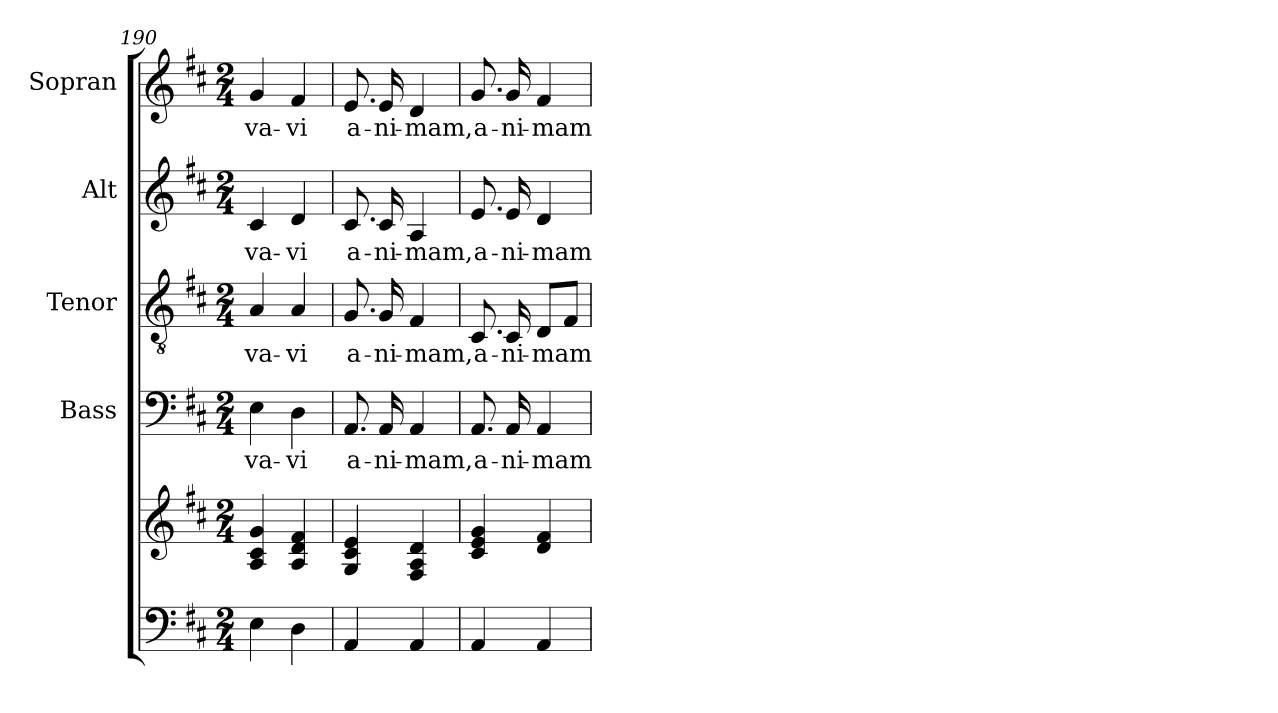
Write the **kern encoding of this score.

**kern	**kern	**kern	**text	**kern	**text	**kern	**text	**kern	**text
*part5	*part5	*part4	*part4	*part3	*part3	*part2	*part2	*part1	*part1
*staff6	*staff5	*staff4	*staff4	*staff3	*staff3	*staff2	*staff2	*staff1	*staff1
*	*	*I"Bass	*	*I"Tenor	*	*I"Alt	*	*I"Sopran	*
*	*	*I'B.	*	*I'T.	*	*I'A.	*	*I'S.	*
*clefF4	*clefG2	*clefF4	*	*clefGv2	*	*clefG2	*	*clefG2	*
*k[f#c#]	*k[f#c#]	*k[f#c#]	*	*k[f#c#]	*	*k[f#c#]	*	*k[f#c#]	*
*D:	*D:	*D:	*	*D:	*	*D:	*	*D:	*
*M2/4	*M2/4	*M2/4	*	*M2/4	*	*M2/4	*	*M2/4	*
=190	=190	=190	=190	=190	=190	=190	=190	=190	=190
!	!	!	!LO:LY:b	!	!LO:LY:b	!	!LO:LY:b	!	!LO:LY:b
4E\	4A/ 4c#/ 4g/	4E\	-va-	4A/	-va-	4c#/	-va-	4g/	-va-
!	!	!	!LO:LY:b	!	!LO:LY:b	!	!LO:LY:b	!	!LO:LY:b
4D\	4A/ 4d/ 4f#/	4D\	-vi	4A/	-vi	4d/	-vi	4f#/	-vi
=191	=191	=191	=191	=191	=191	=191	=191	=191	=191
!	!	!	!LO:LY:b	!	!LO:LY:b	!	!LO:LY:b	!	!LO:LY:b
4AA/	4G/ 4c#/ 4e/	8.AA/	a-	8.G/	a-	8.c#/	a-	8.e/	a-
!	!	!	!LO:LY:b	!	!LO:LY:b	!	!LO:LY:b	!	!LO:LY:b
.	.	16AA/	-ni-	16G/	-ni-	16c#/	-ni-	16e/	-ni-
!	!	!	!LO:LY:b	!	!LO:LY:b	!	!LO:LY:b	!	!LO:LY:b
4AA/	4F#/ 4A/ 4d/	4AA/	-mam,	4F#/	-mam,	4A/	-mam,	4d/	-mam,
=192	=192	=192	=192	=192	=192	=192	=192	=192	=192
!	!	!	!LO:LY:b	!	!LO:LY:b	!	!LO:LY:b	!	!LO:LY:b
4AA/	4c#/ 4e/ 4g/	8.AA/	a-	8.C#/	a-	8.e/	a-	8.g/	a-
!	!	!	!LO:LY:b	!	!LO:LY:b	!	!LO:LY:b	!	!LO:LY:b
.	.	16AA/	-ni-	16C#/	-ni-	16e/	-ni-	16g/	-ni-
!	!	!	!LO:LY:b	!	!LO:LY:b	!	!LO:LY:b	!	!LO:LY:b
4AA/	4d/ 4f#/	4AA/	-mam	8D/L	-mam	4d/	-mam	4f#/	-mam
.	.	.	.	8F#/J	.	.	.	.	.
=	=	=	=	=	=	=	=	=	=
*-	*-	*-	*-	*-	*-	*-	*-	*-	*-
